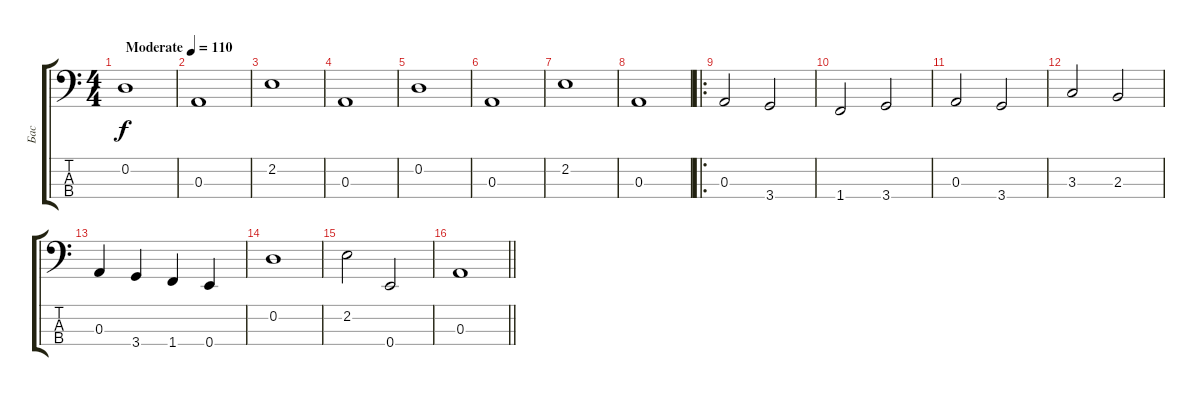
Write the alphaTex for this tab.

\track ("Бас" "Бас") {instrument acousticbass}
\staff {score tabs}
\tuning (G2 D2 A1 E1) {hide}
\ts (4 4)
\tempo (110 "Moderate")
\clef f4
\ks c
0.2.1{dy f instrument acousticbass} |
0.3.1 |
2.2.1 |
0.3.1 |
0.2.1 |
0.3.1 |
2.2.1 |
0.3.1 |
\ro
0.3.2 3.4.2 |
1.4.2 3.4.2 |
0.3.2 3.4.2 |
3.3.2 2.3.2 |
0.3.4 3.4.4 1.4.4 0.4.4 |
0.2.1 |
2.2.2 0.4.2 |
\barLineRight lightlight
0.3.1
